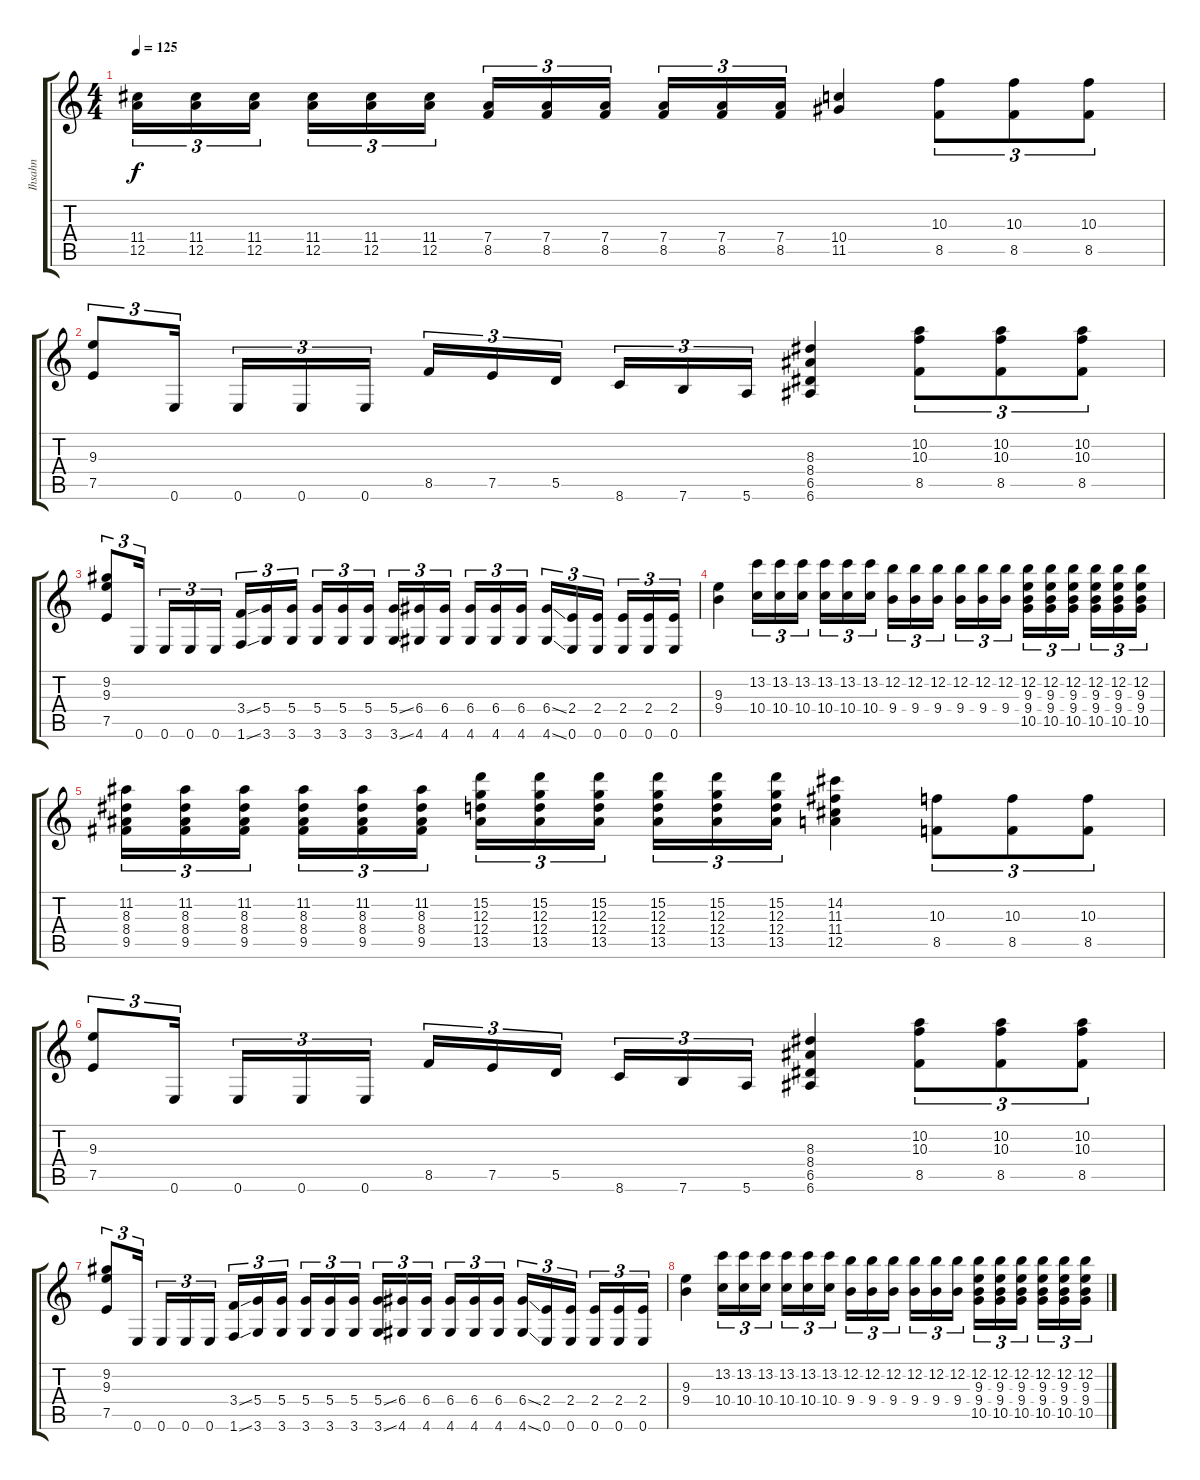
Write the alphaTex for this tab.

\track ("Ihsahn" "Ihsahn") {instrument overdrivenguitar}
\staff {score tabs}
\tuning (E4 B3 G3 D3 A2 E2) {hide}
\ts (4 4)
\tempo 125
\clef g2
\ks c
(11.4 12.5).16{tu (3 2) dy f} (11.4 12.5).16{tu (3 2)} (11.4 12.5).16{tu (3 2)} (11.4 12.5).16{tu (3 2)} (11.4 12.5).16{tu (3 2)} (11.4 12.5).16{tu (3 2)} (7.4 8.5).16{tu (3 2)} (7.4 8.5).16{tu (3 2)} (7.4 8.5).16{tu (3 2)} (7.4 8.5).16{tu (3 2)} (7.4 8.5).16{tu (3 2)} (7.4 8.5).16{tu (3 2)} (10.4 11.5).4 (10.3 8.5).8{tu (3 2)} (10.3 8.5).8{tu (3 2)} (10.3 8.5).8{tu (3 2)} |
(9.3 7.5).8{tu (3 2)} 0.6.16{tu (3 2)} 0.6.16{tu (3 2)} 0.6.16{tu (3 2)} 0.6.16{tu (3 2)} 8.5.16{tu (3 2)} 7.5.16{tu (3 2)} 5.5.16{tu (3 2)} 8.6.16{tu (3 2)} 7.6.16{tu (3 2)} 5.6.16{tu (3 2)} (8.3 8.4 6.5 6.6).4 (10.2 10.3 8.5).8{tu (3 2)} (10.2 10.3 8.5).8{tu (3 2)} (10.2 10.3 8.5).8{tu (3 2)} |
(9.2 9.3 7.5).8{tu (3 2)} 0.6.16{tu (3 2)} 0.6.16{tu (3 2)} 0.6.16{tu (3 2)} 0.6.16{tu (3 2)} (3.4{ss} 1.6{ss}).16{tu (3 2)} (5.4 3.6).16{tu (3 2)} (5.4 3.6).16{tu (3 2)} (5.4 3.6).16{tu (3 2)} (5.4 3.6).16{tu (3 2)} (5.4 3.6).16{tu (3 2)} (5.4{ss} 3.6{ss}).16{tu (3 2)} (6.4 4.6).16{tu (3 2)} (6.4 4.6).16{tu (3 2)} (6.4 4.6).16{tu (3 2)} (6.4 4.6).16{tu (3 2)} (6.4 4.6).16{tu (3 2)} (6.4{ss} 4.6{ss}).16{tu (3 2)} (2.4 0.6).16{tu (3 2)} (2.4 0.6).16{tu (3 2)} (2.4 0.6).16{tu (3 2)} (2.4 0.6).16{tu (3 2)} (2.4 0.6).16{tu (3 2)} |
(9.3 9.4).4 (13.2 10.4).16{tu (3 2)} (13.2 10.4).16{tu (3 2)} (13.2 10.4).16{tu (3 2)} (13.2 10.4).16{tu (3 2)} (13.2 10.4).16{tu (3 2)} (13.2 10.4).16{tu (3 2)} (12.2 9.4).16{tu (3 2)} (12.2 9.4).16{tu (3 2)} (12.2 9.4).16{tu (3 2)} (12.2 9.4).16{tu (3 2)} (12.2 9.4).16{tu (3 2)} (12.2 9.4).16{tu (3 2)} (12.2 9.3 9.4 10.5).16{tu (3 2)} (12.2 9.3 9.4 10.5).16{tu (3 2)} (12.2 9.3 9.4 10.5).16{tu (3 2)} (12.2 9.3 9.4 10.5).16{tu (3 2)} (12.2 9.3 9.4 10.5).16{tu (3 2)} (12.2 9.3 9.4 10.5).16{tu (3 2)} |
(11.2 8.3 8.4 9.5).16{tu (3 2)} (11.2 8.3 8.4 9.5).16{tu (3 2)} (11.2 8.3 8.4 9.5).16{tu (3 2)} (11.2 8.3 8.4 9.5).16{tu (3 2)} (11.2 8.3 8.4 9.5).16{tu (3 2)} (11.2 8.3 8.4 9.5).16{tu (3 2)} (15.2 12.3 12.4 13.5).16{tu (3 2)} (15.2 12.3 12.4 13.5).16{tu (3 2)} (15.2 12.3 12.4 13.5).16{tu (3 2)} (15.2 12.3 12.4 13.5).16{tu (3 2)} (15.2 12.3 12.4 13.5).16{tu (3 2)} (15.2 12.3 12.4 13.5).16{tu (3 2)} (14.2 11.3 11.4 12.5).4 (10.3 8.5).8{tu (3 2)} (10.3 8.5).8{tu (3 2)} (10.3 8.5).8{tu (3 2)} |
(9.3 7.5).8{tu (3 2)} 0.6.16{tu (3 2)} 0.6.16{tu (3 2)} 0.6.16{tu (3 2)} 0.6.16{tu (3 2)} 8.5.16{tu (3 2)} 7.5.16{tu (3 2)} 5.5.16{tu (3 2)} 8.6.16{tu (3 2)} 7.6.16{tu (3 2)} 5.6.16{tu (3 2)} (8.3 8.4 6.5 6.6).4 (10.2 10.3 8.5).8{tu (3 2)} (10.2 10.3 8.5).8{tu (3 2)} (10.2 10.3 8.5).8{tu (3 2)} |
(9.2 9.3 7.5).8{tu (3 2)} 0.6.16{tu (3 2)} 0.6.16{tu (3 2)} 0.6.16{tu (3 2)} 0.6.16{tu (3 2)} (3.4{ss} 1.6{ss}).16{tu (3 2)} (5.4 3.6).16{tu (3 2)} (5.4 3.6).16{tu (3 2)} (5.4 3.6).16{tu (3 2)} (5.4 3.6).16{tu (3 2)} (5.4 3.6).16{tu (3 2)} (5.4{ss} 3.6{ss}).16{tu (3 2)} (6.4 4.6).16{tu (3 2)} (6.4 4.6).16{tu (3 2)} (6.4 4.6).16{tu (3 2)} (6.4 4.6).16{tu (3 2)} (6.4 4.6).16{tu (3 2)} (6.4{ss} 4.6{ss}).16{tu (3 2)} (2.4 0.6).16{tu (3 2)} (2.4 0.6).16{tu (3 2)} (2.4 0.6).16{tu (3 2)} (2.4 0.6).16{tu (3 2)} (2.4 0.6).16{tu (3 2)} |
(9.3 9.4).4 (13.2 10.4).16{tu (3 2)} (13.2 10.4).16{tu (3 2)} (13.2 10.4).16{tu (3 2)} (13.2 10.4).16{tu (3 2)} (13.2 10.4).16{tu (3 2)} (13.2 10.4).16{tu (3 2)} (12.2 9.4).16{tu (3 2)} (12.2 9.4).16{tu (3 2)} (12.2 9.4).16{tu (3 2)} (12.2 9.4).16{tu (3 2)} (12.2 9.4).16{tu (3 2)} (12.2 9.4).16{tu (3 2)} (12.2 9.3 9.4 10.5).16{tu (3 2)} (12.2 9.3 9.4 10.5).16{tu (3 2)} (12.2 9.3 9.4 10.5).16{tu (3 2)} (12.2 9.3 9.4 10.5).16{tu (3 2)} (12.2 9.3 9.4 10.5).16{tu (3 2)} (12.2 9.3 9.4 10.5).16{tu (3 2)}
